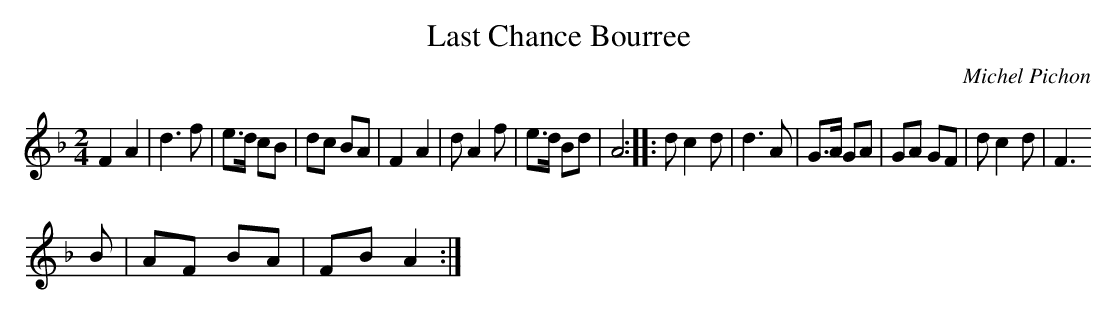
X:1
T:Last Chance Bourree
M:2/4
L:1/8
C:Michel Pichon
K:Dm
F2A2|d3f|e>d cB|dc BA|F2A2|dA2f|e>d Bd|A4::dc2d|d3A|G>A GA|GA GF|dc2d|F3
B|AF BA|FB A2:|
